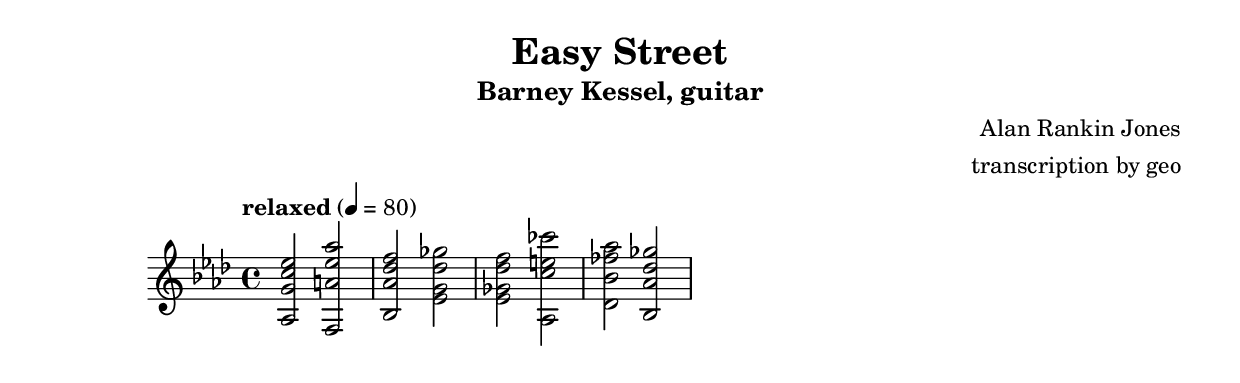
\version "2.18.2"

\header {
        % The following fields are centered
        % dedication = "Dedication"
        title = "Easy Street"
        %subtitle = "John Coltrane"
        % subsubtitle = "Subsubtitle"
        % The following fields are evenly spread on one line
        % the field "instrument" also appears on following pages
        % instrument = \markup \with-color #green "Instrument"
        % poet = "Poet"
        composer = "Alan Rankin Jones"
        subtitle = "Barney Kessel, guitar"
        %instrument = \markup \with-color #green "guitar"
        % The following fields are placed at opposite ends of the same line
        % meter = "Meter"
        arranger = "transcription by geo"
        % The following fields are centered at the bottom
        % tagline = "Music engraving by LilyPond 2.18.2—www.lilypond.org" % tagline at bottom of last page
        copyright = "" % copyright goes at the bottom of the first page
}

\score {
\relative c'{
         \clef treble
         \key aes \major
         \time 4/4
         \tempo "relaxed" 4 = 80

         < aes g' c ees >2 < f a' ees' aes >2 |
         < bes aes' des f >2 < ees g des' ges >2 |
         < ees ges des' f >2 < aes, c' e ces' >2 |
         < des bes' fes' aes >2 < bes aes' des ges >2 |
}
}
